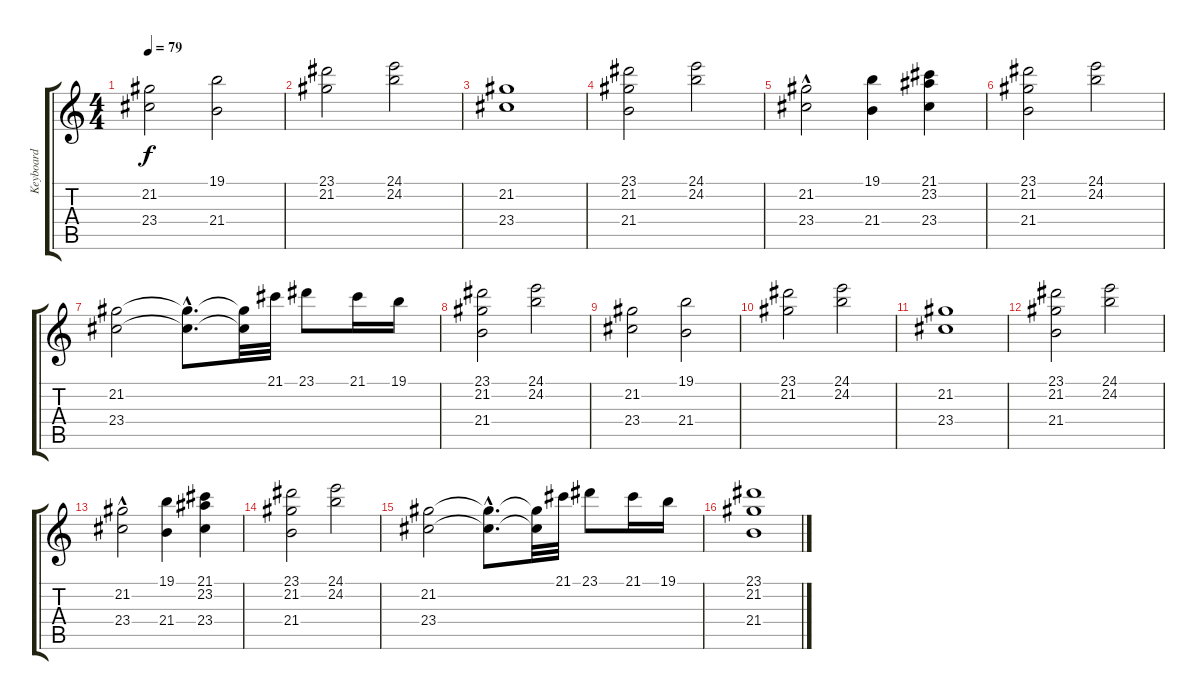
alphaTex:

\track ("Keyboard" "Keyboard") {instrument rockorgan}
\staff {score tabs}
\tuning (E4 B3 G3 D3 A2 E2) {hide}
\ts (4 4)
\tempo 79
\clef g2
\ks c
(21.2 23.4).2{dy f} (19.1 21.4).2 |
(23.1 21.2).2 (24.1 24.2).2 |
(21.2 23.4).1 |
(23.1 21.2 21.4).2 (24.1 24.2).2 |
(21.2{hac} 23.4).2 (19.1 21.4).4 (21.1 23.2 23.4).4 |
(23.1 21.2 21.4).2 (24.1 24.2).2 |
(21.2 23.4).2 (21.2{hac t} 23.4{hac t}).8{d} (21.2{t} 23.4{t}).32 21.1.32 23.1.8 21.1.16 19.1.16 |
(23.1 21.2 21.4).2 (24.1 24.2).2 |
(21.2 23.4).2 (19.1 21.4).2 |
(23.1 21.2).2 (24.1 24.2).2 |
(21.2 23.4).1 |
(23.1 21.2 21.4).2 (24.1 24.2).2 |
(21.2{hac} 23.4).2 (19.1 21.4).4 (21.1 23.2 23.4).4 |
(23.1 21.2 21.4).2 (24.1 24.2).2 |
(21.2 23.4).2 (21.2{hac t} 23.4{hac t}).8{d} (21.2{t} 23.4{t}).32 21.1.32 23.1.8 21.1.16 19.1.16 |
(23.1 21.2 21.4).1
